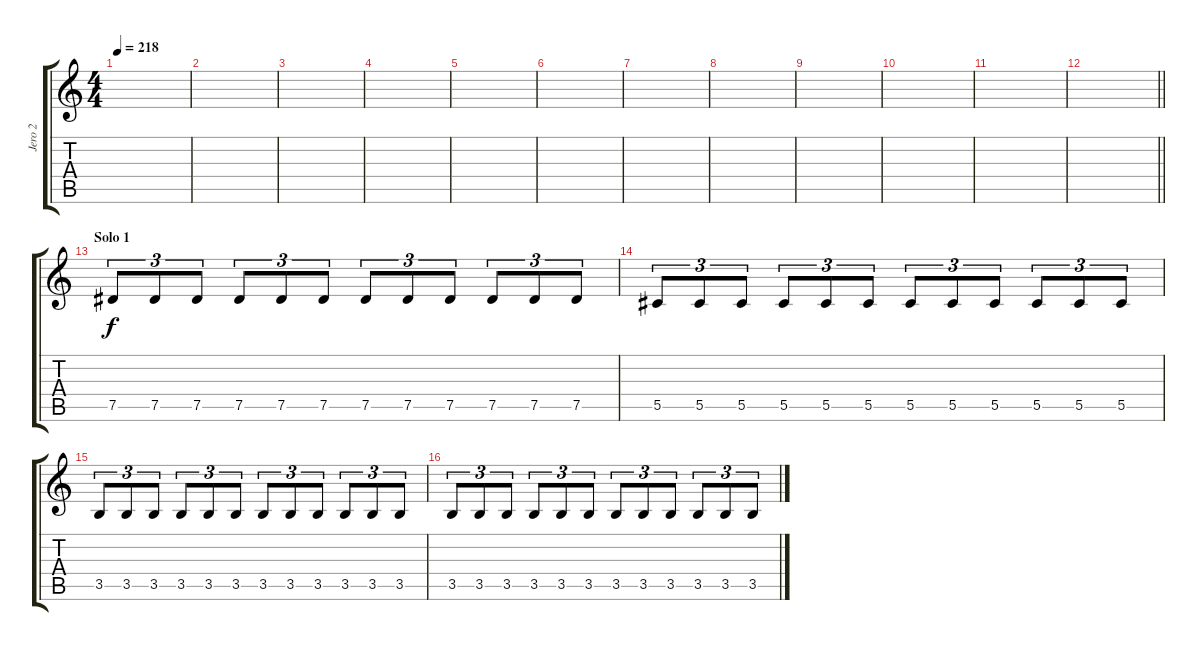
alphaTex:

\track ("Jero 2" "Jero 2") {instrument distortionguitar}
\staff {score tabs}
\tuning (Eb4 Bb3 Gb3 Db3 Ab2 Eb2) {hide}
\ts (4 4)
\tempo 218
\clef g2
\ks c
|
|
|
|
|
|
|
|
|
|
|
\barLineRight lightlight
|
\section ("" "Solo 1")
7.5.8{tu (3 2)} 7.5.8{tu (3 2)} 7.5.8{tu (3 2)} 7.5.8{tu (3 2)} 7.5.8{tu (3 2)} 7.5.8{tu (3 2)} 7.5.8{tu (3 2)} 7.5.8{tu (3 2)} 7.5.8{tu (3 2)} 7.5.8{tu (3 2)} 7.5.8{tu (3 2)} 7.5.8{tu (3 2)} |
5.5.8{tu (3 2)} 5.5.8{tu (3 2)} 5.5.8{tu (3 2)} 5.5.8{tu (3 2)} 5.5.8{tu (3 2)} 5.5.8{tu (3 2)} 5.5.8{tu (3 2)} 5.5.8{tu (3 2)} 5.5.8{tu (3 2)} 5.5.8{tu (3 2)} 5.5.8{tu (3 2)} 5.5.8{tu (3 2)} |
3.5.8{tu (3 2)} 3.5.8{tu (3 2)} 3.5.8{tu (3 2)} 3.5.8{tu (3 2)} 3.5.8{tu (3 2)} 3.5.8{tu (3 2)} 3.5.8{tu (3 2)} 3.5.8{tu (3 2)} 3.5.8{tu (3 2)} 3.5.8{tu (3 2)} 3.5.8{tu (3 2)} 3.5.8{tu (3 2)} |
3.5.8{tu (3 2)} 3.5.8{tu (3 2)} 3.5.8{tu (3 2)} 3.5.8{tu (3 2)} 3.5.8{tu (3 2)} 3.5.8{tu (3 2)} 3.5.8{tu (3 2)} 3.5.8{tu (3 2)} 3.5.8{tu (3 2)} 3.5.8{tu (3 2)} 3.5.8{tu (3 2)} 3.5.8{tu (3 2)}
